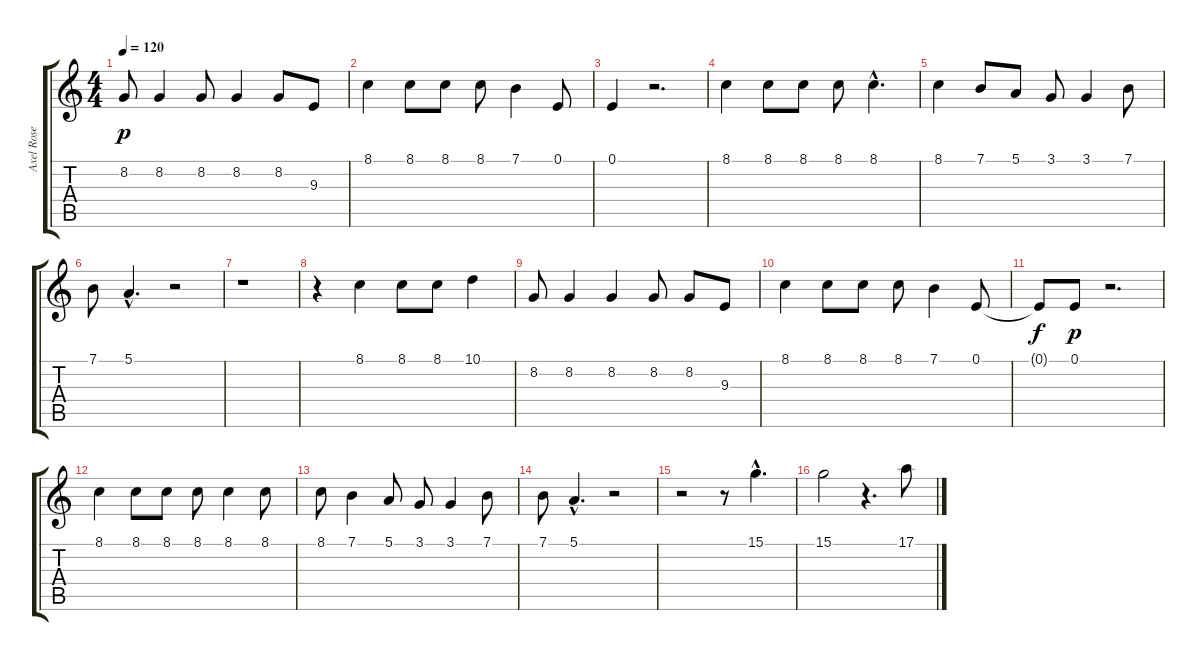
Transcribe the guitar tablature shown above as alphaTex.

\track ("Axel Rose" "Axel Rose") {instrument whistle}
\staff {score tabs}
\tuning (E4 B3 G3 D3 A2 E2) {hide}
\ts (4 4)
\tempo 120
\clef g2
\ks c
8.2.8{dy p} 8.2.4 8.2.8 8.2.4 8.2.8 9.3.8 |
8.1.4 8.1.8 8.1.8 8.1.8 7.1.4 0.1.8 |
0.1.4 r.2{d} |
8.1.4 8.1.8 8.1.8 8.1.8 8.1{hac}.4{d} |
8.1.4 7.1.8 5.1.8 3.1.8 3.1.4 7.1.8 |
7.1.8 5.1{hac}.4{d} r.2 |
r.1 |
r.4 8.1.4 8.1.8 8.1.8 10.1.4 |
8.2.8 8.2.4 8.2.4 8.2.8 8.2.8 9.3.8 |
8.1.4 8.1.8 8.1.8 8.1.8 7.1.4 0.1.8 |
0.1{t}.8{dy f} 0.1.8{dy p} r.2{d} |
8.1.4 8.1.8 8.1.8 8.1.8 8.1.4 8.1.8 |
8.1.8 7.1.4 5.1.8 3.1.8 3.1.4 7.1.8 |
7.1.8 5.1{hac}.4{d} r.2 |
r.2 r.8 15.1{hac}.4{d} |
15.1.2 r.4{d} 17.1.8
